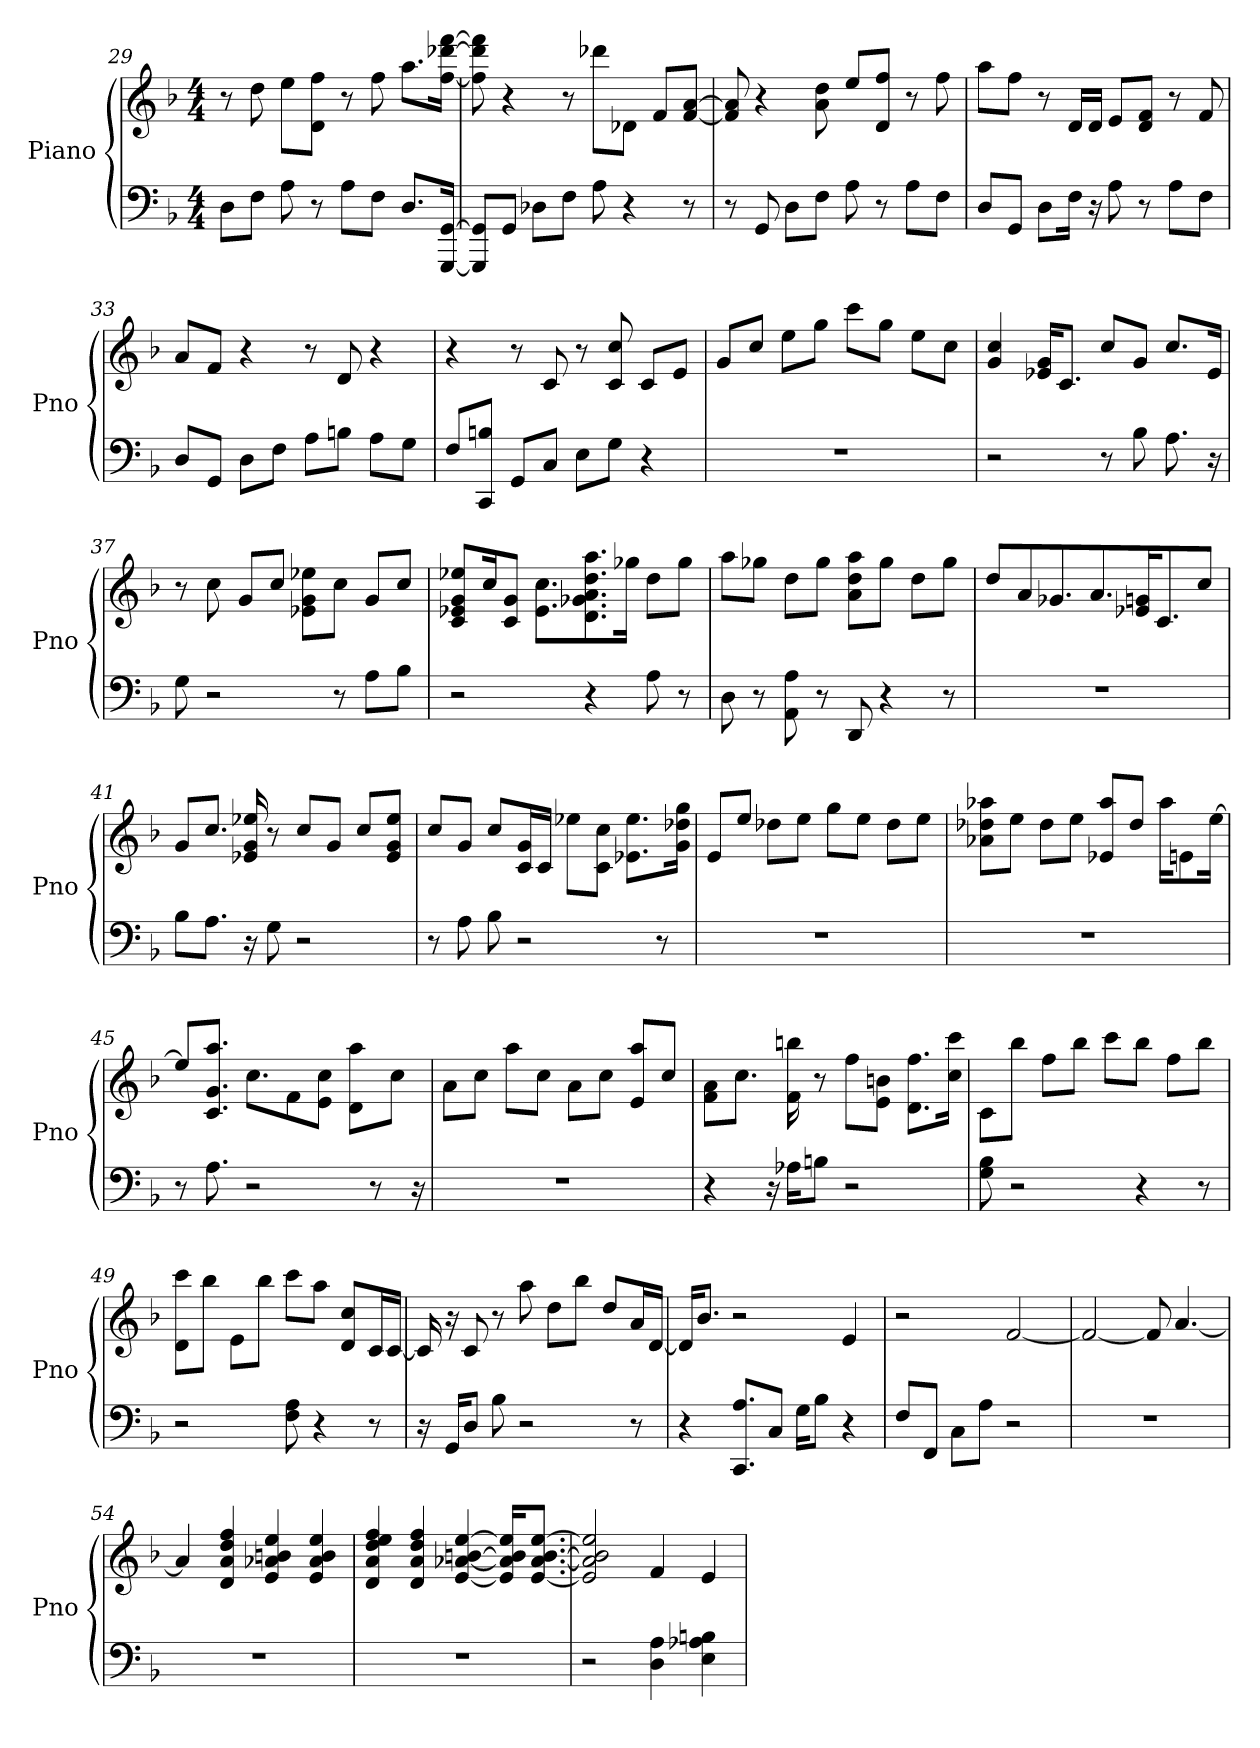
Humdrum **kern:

**kern	**kern
*part1	*part1
*staff2	*staff1
*I"Piano	*
*I'Pno	*
*clefF4	*clefG2
*k[b-]	*k[b-]
*F:	*F:
*M4/4	*M4/4
=29	=29
8D\L	8r
8F\J	8dd
8A	8ee\L
8r	8d\ 8ff\J
8A\L	8r
8F\J	8ff
8.D/L	8.aa\L
[16GGG/ [16GG/Jk	[16fff\ [16ff\ [16ddd-\Jk
=30	=30
8GGG]/ 8GG]/L	8fff] 8ff] 8ddd-]
8GG/J	4r
8D-\L	.
8F\J	8r
8A	8ddd-\L
4r	8d-\J
.	8f/L
8r	[8f/ [8a/J
=31	=31
8r	8f] 8a]
8GG	4r
8D\L	.
8F\J	8a 8dd
8A	8ee/L
8r	8ff/ 8d/J
8A\L	8r
8F\J	8ff
=32	=32
8D/L	8aa\L
8GG/J	8ff\J
8D\L	8r
16F\Jk	16d/LL
16r	16d/JJ
8A	8e/L
8r	8f/ 8d/J
8A\L	8r
8F\J	8f
=33	=33
8D/L	8a/L
8GG/J	8f/J
8D\L	4r
8F\J	.
8A\L	8r
8B\J	8d
8A\L	4r
8G\J	.
=34	=34
8F/L	4r
8B/ 8CC/J	.
8GG/L	8r
8C/J	8c
8E\L	8r
8G\J	8cc 8c
4r	8c/L
.	8e/J
=35	=35
1r	8g/L
.	8cc/J
.	8ee\L
.	8gg\J
.	8ccc\L
.	8gg\J
.	8ee\L
.	8cc\J
=36	=36
2r	4cc 4g
.	16e-/ 16g/KL
.	8.c/J
8r	8cc/L
8B-	8g/J
8.A	8.cc/L
16r	16e-/Jk
=37	=37
8G	8r
2r	8cc
.	8g/L
.	8cc/J
.	8ee-\ 8g\ 8e-\L
8r	8cc\J
8A\L	8g/L
8B-\J	8cc/J
=38	=38
2r	8g/ 8e-/ 8ee-/ 8c/L
.	16cc/K
.	8g/ 8c/J
.	8.e-\ 8.cc\L
4r	8.aa\ 8.a\ 8.dd\ 8.d\ 8.g-\
.	16gg-\Jk
8A	8dd\L
8r	8gg-\J
=39	=39
8D	8aa\L
8r	8gg-\J
8AA 8A	8dd\L
8r	8gg-\J
8DD	8aa\ 8a\ 8dd\L
4r	8gg-\J
.	8dd\L
8r	8gg-\J
=40	=40
1r	8dd\L
.	8a\J
.	8.g-/L
.	8.a/J
.	16g/ 16e-/KL
.	8.c/J
.	8ccJ
=41	=41
8B-\L	8g/L
8.A\J	8.cc/J
16r	16e- 16ee- 16g
8G	8r
2r	8cc/L
.	8g/J
.	8cc/L
.	8ee-/ 8g/ 8e-/J
=42	=42
8r	8cc/L
8A	8g/J
8B-	8cc/L
2r	16c/ 16g/L
.	16c/JJ
.	8ee-\L
.	8c\ 8cc\J
.	8.ee-\ 8.e-\L
8r	.
.	16gg\ 16g\ 16dd-\Jk
=43	=43
1r	8e/L
.	8ee/J
.	8dd-\L
.	8ee\J
.	8gg\L
.	8ee\J
.	8dd-\L
.	8ee\J
=44	=44
1r	8a-\ 8dd-\ 8aa-\L
.	8ee\J
.	8dd-\L
.	8ee\J
.	8e-/ 8aa-/L
.	8dd-/J
.	16aa-\KL
.	8e\
.	[16ee\Jk
=45	=45
8r	8ee/L]
8.A	8.aa/ 8.g/ 8.c/J
2r	8.cc\L
.	8f\
.	8e\ 8cc\J
.	8aa\ 8d\L
8r	.
.	8cc\J
16r	.
=46	=46
1r	8a\L
.	8cc\J
.	8aa\L
.	8cc\J
.	8a\L
.	8cc\J
.	8e/ 8aa/L
.	8cc/J
=47	=47
4r	8a\ 8f\L
.	8.cc\J
16r	.
16A-\KL	16f 16bb
8B\J	8r
2r	8ff\L
.	8e\ 8b\J
.	8.d\ 8.ff\L
.	16cc\ 16ccc\Jk
=48	=48
8G 8B-	8c\L
2r	8bb-\J
.	8ff\L
.	8bb-\J
.	8ccc\L
4r	8bb-\J
.	8ff\L
8r	8bb-\J
=49	=49
2r	8ccc\ 8d\L
.	8bb-\J
.	8e\L
.	8bb-\J
8F 8A	8ccc\L
4r	8aa\J
.	8d/ 8cc/L
8r	16c/L
.	[16c/JJ
=50	=50
16r	16c]
16GG/KL	16r
8D/J	8c
8B-	8r
2r	8aa
.	8dd\L
.	8bb-\J
.	8dd/L
8r	16a/L
.	[16d/JJ
=51	=51
4r	16d/KL]
.	8.b-/J
8.CC/ 8.A/L	2r
8C/J	.
16G\KL	.
8B-\J	.
4r	4e
=52	=52
8F/L	2r
8FF/J	.
8C\L	.
8A\J	.
2r	[2f
=53	=53
1r	2f_
.	8f]
.	[4.a
=54	=54
1r	4a]
.	4d 4dd 4ff 4a
.	4ee 4b 4a- 4e
.	4ee 4b 4e 4a-
=55	=55
1r	4dd 4ee 4a 4ff 4d
.	4a 4ff 4d 4dd
.	[4ee [4e [4a- [4b
.	16ee]/ 16e]/ 16a-]/ 16b]/KL
.	[8.a-/ [8.b/ [8.ee/ [8.e/J
=56	=56
2r	2a-] 2b] 2ee] 2e]
4D 4A	4f
4B 4E 4A-	4e
=	=
*-	*-
